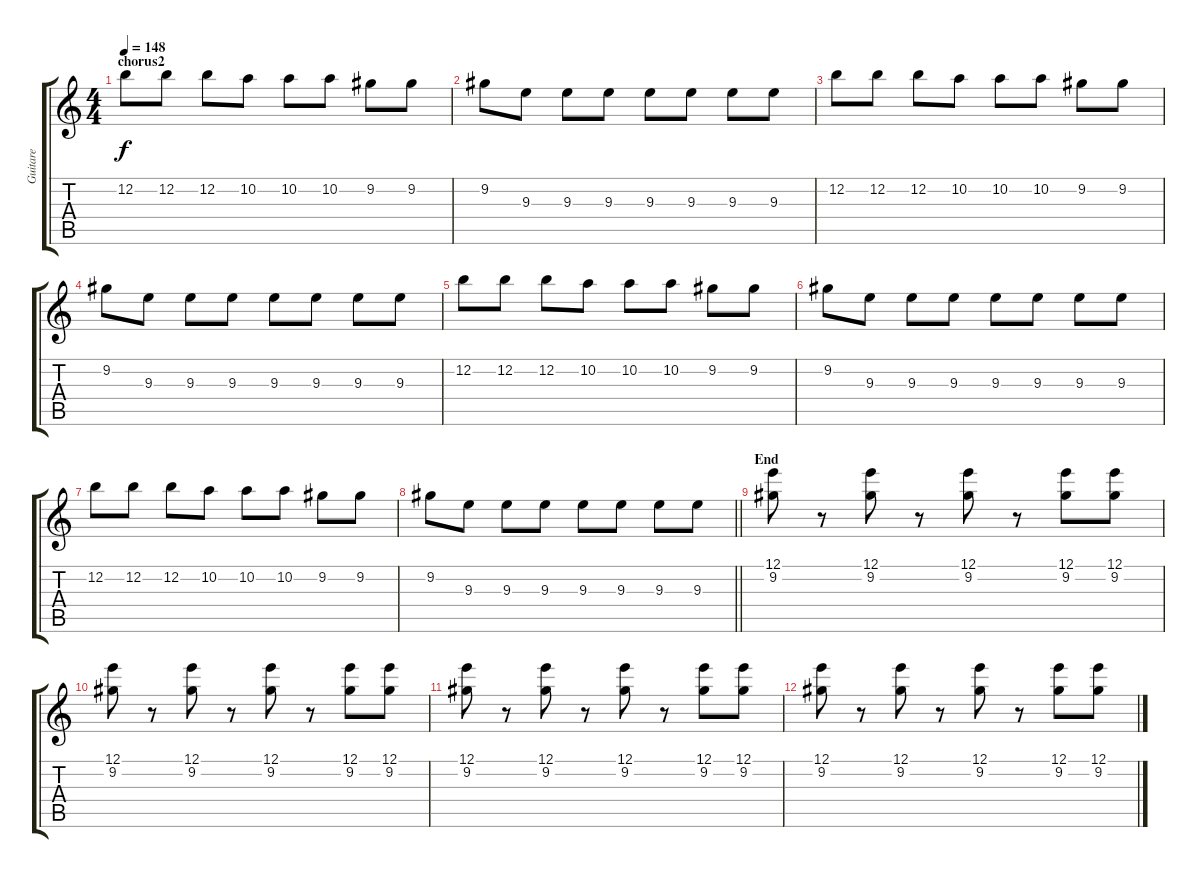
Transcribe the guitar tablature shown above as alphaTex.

\track ("Guitare" "Guitare") {instrument overdrivenguitar}
\staff {score tabs}
\tuning (E4 B3 G3 D3 A2 E2) {hide}
\ts (4 4)
\section ("" "chorus2")
\tempo 148
\clef g2
\ks c
12.2.8{dy f} 12.2.8 12.2.8 10.2.8 10.2.8 10.2.8 9.2.8 9.2.8 |
9.2.8 9.3.8 9.3.8 9.3.8 9.3.8 9.3.8 9.3.8 9.3.8 |
12.2.8 12.2.8 12.2.8 10.2.8 10.2.8 10.2.8 9.2.8 9.2.8 |
9.2.8 9.3.8 9.3.8 9.3.8 9.3.8 9.3.8 9.3.8 9.3.8 |
12.2.8 12.2.8 12.2.8 10.2.8 10.2.8 10.2.8 9.2.8 9.2.8 |
9.2.8 9.3.8 9.3.8 9.3.8 9.3.8 9.3.8 9.3.8 9.3.8 |
12.2.8 12.2.8 12.2.8 10.2.8 10.2.8 10.2.8 9.2.8 9.2.8 |
\barLineRight lightlight
9.2.8 9.3.8 9.3.8 9.3.8 9.3.8 9.3.8 9.3.8 9.3.8 |
\section ("" "End")
(12.1 9.2).8 r.8 (12.1 9.2).8 r.8 (12.1 9.2).8 r.8 (12.1 9.2).8 (12.1 9.2).8 |
(12.1 9.2).8 r.8 (12.1 9.2).8 r.8 (12.1 9.2).8 r.8 (12.1 9.2).8 (12.1 9.2).8 |
(12.1 9.2).8 r.8 (12.1 9.2).8 r.8 (12.1 9.2).8 r.8 (12.1 9.2).8 (12.1 9.2).8 |
(12.1 9.2).8 r.8 (12.1 9.2).8 r.8 (12.1 9.2).8 r.8 (12.1 9.2).8 (12.1 9.2).8
